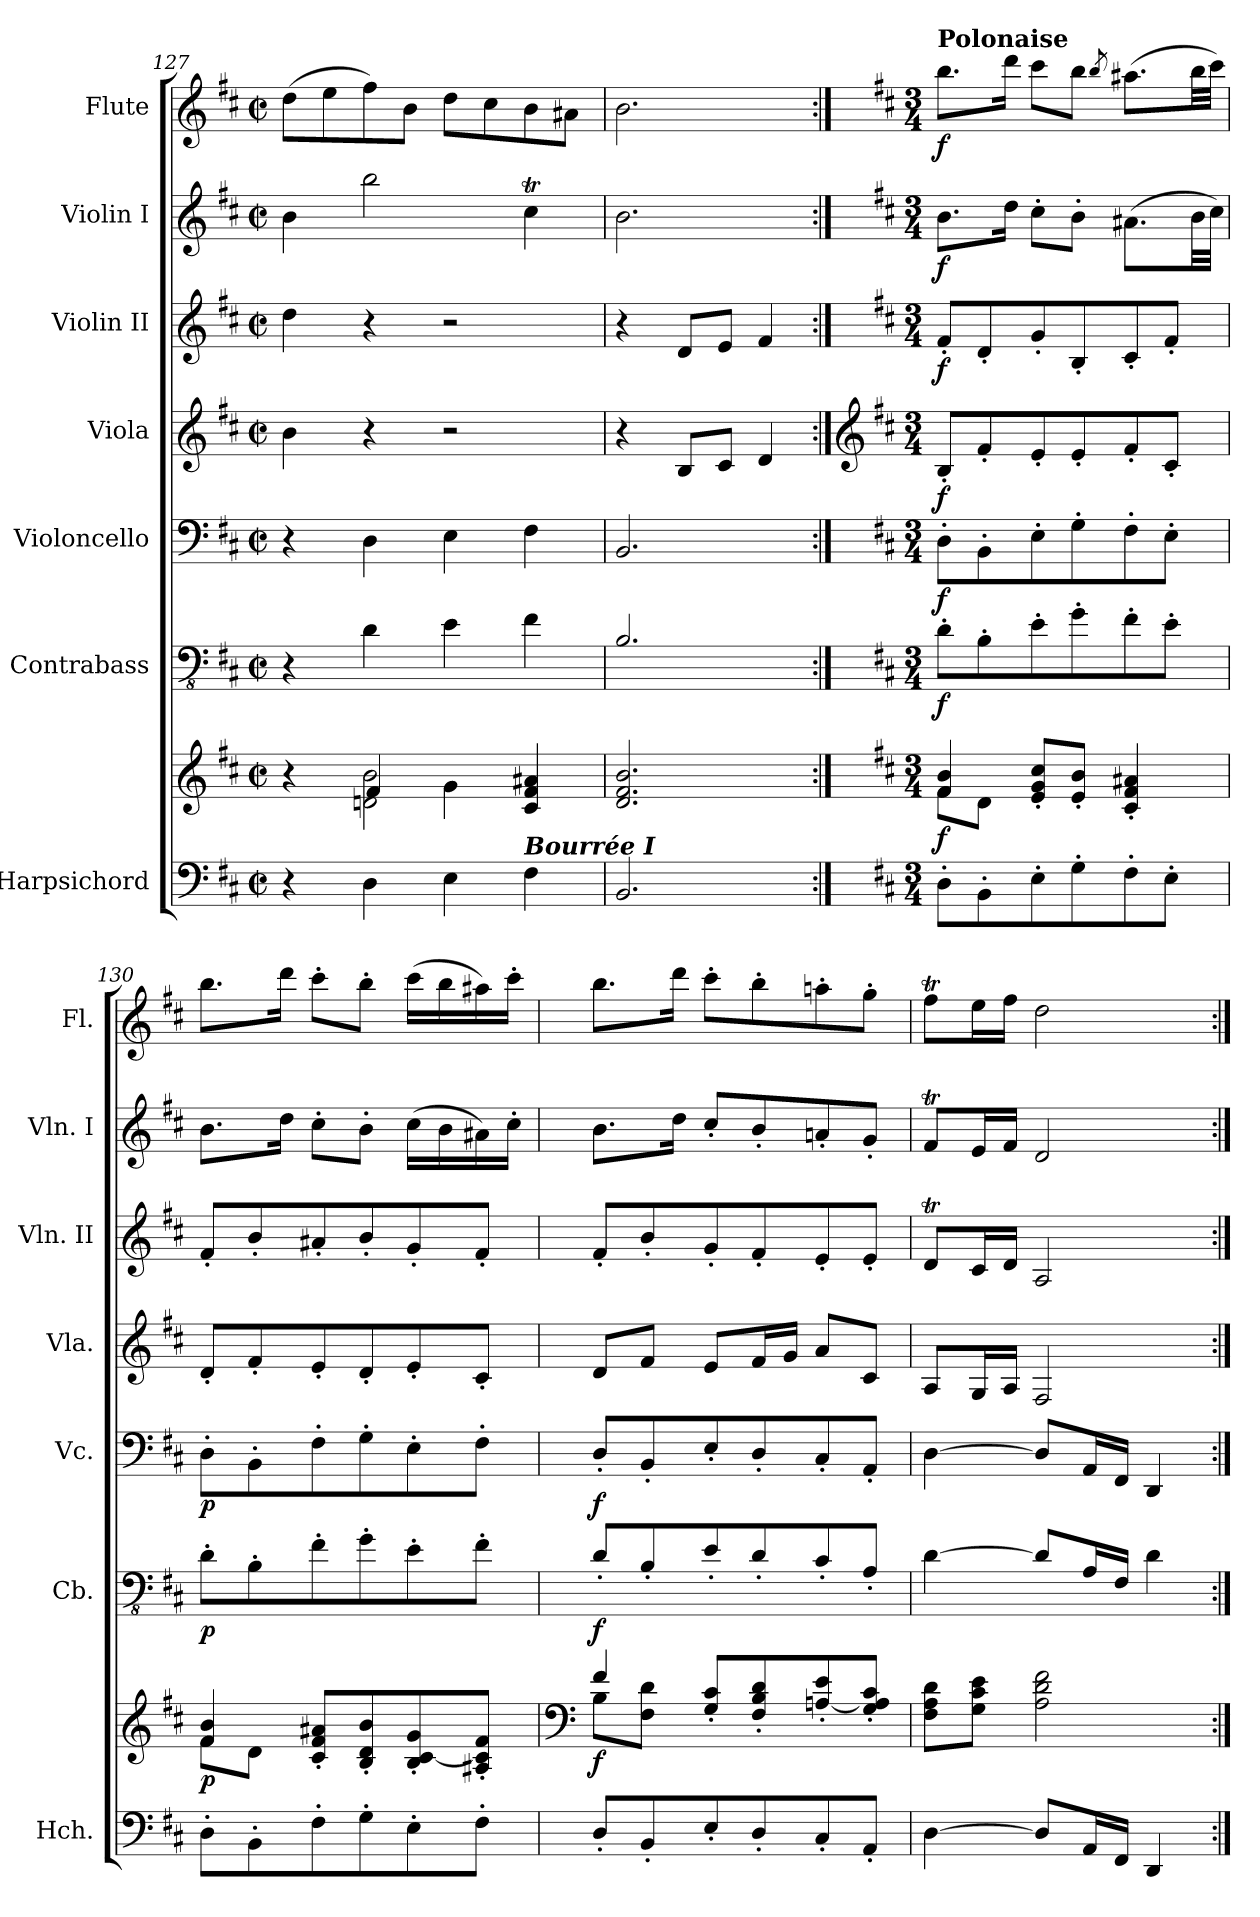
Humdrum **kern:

**kern	**kern	**dynam	**kern	**dynam	**kern	**dynam	**kern	**dynam	**kern	**dynam	**kern	**dynam	**kern	**dynam
*part7	*part7	*part7	*part6	*part6	*part5	*part5	*part4	*part4	*part3	*part3	*part2	*part2	*part1	*part1
*staff8	*staff7	*staff7/8	*staff6	*staff6	*staff5	*staff5	*staff4	*staff4	*staff3	*staff3	*staff2	*staff2	*staff1	*staff1
*I"Harpsichord	*	*	*I"Contrabass	*	*I"Violoncello	*	*I"Viola	*	*I"Violin II	*	*I"Violin I	*	*I"Flute	*
*I'Hch.	*	*	*I'Cb.	*	*I'Vc.	*	*I'Vla.	*	*I'Vln. II	*	*I'Vln. I	*	*I'Fl.	*
*clefF4	*clefG2	*	*clefFv4	*	*clefF4	*	*clefG2	*	*clefG2	*	*clefG2	*	*clefG2	*
*	*	*	*ITrd7c12	*	*	*	*	*	*	*	*	*	*	*
*k[f#c#]	*k[f#c#]	*	*k[f#c#]	*	*k[f#c#]	*	*k[f#c#]	*	*k[f#c#]	*	*k[f#c#]	*	*k[f#c#]	*
*M2/2	*M2/2	*	*M2/2	*	*M2/2	*	*M2/2	*	*M2/2	*	*M2/2	*	*M2/2	*
*met(c|)	*met(c|)	*	*met(c|)	*	*met(c|)	*	*met(c|)	*	*met(c|)	*	*met(c|)	*	*met(c|)	*
=127	=127	=127	=127	=127	=127	=127	=127	=127	=127	=127	=127	=127	=127	=127
*	*^	*	*	*	*	*	*	*	*	*	*	*	*	*
4r	4r	4ryy	.	4r	.	4r	.	4b\	.	4dd\	.	4b\	.	(8dd\L	.
.	.	.	.	.	.	.	.	.	.	.	.	.	.	8ee\	.
4D\	2dn\ 2b\	4f#/	.	4DD\	.	4D\	.	4r	.	4r	.	2bb\	.	8ff#\)	.
.	.	.	.	.	.	.	.	.	.	.	.	.	.	8b\J	.
4E\	.	4g\	.	4EE\	.	4E\	.	2r	.	2r	.	.	.	8dd\L	.
.	.	.	.	.	.	.	.	.	.	.	.	.	.	8cc#\	.
*	*	*	*	*	*	*	*	*	*	*	*	*	*	*MM86	*
!LO:TX:a:Bi:t=Bourrée I	!	!	!	!	!	!	!	!	!	!	!	!	!	!	!
4F#\	4c#/ 4f#/ 4a#X/	4ryy	.	4FF#\	.	4F#\	.	.	.	.	.	4cc#t\	.	8b\	.
*	*	*	*	*	*	*	*	*	*	*	*	*	*	*MM78	*
.	.	.	.	.	.	.	.	.	.	.	.	.	.	8a#X\J	.
*	*v	*v	*	*	*	*	*	*	*	*	*	*	*	*	*
=128	=128	=128	=128	=128	=128	=128	=128	=128	=128	=128	=128	=128	=128	=128
*	*	*	*	*	*	*	*	*	*	*	*	*	*MM67	*
2.BB/	2.d/ 2.f#/ 2.b/	.	2.BBB/	.	2.BB/	.	4r	.	4r	.	2.b\	.	2.b\	.
.	.	.	.	.	.	.	8B/L	.	8d/L	.	.	.	.	.
.	.	.	.	.	.	.	8c#/J	.	8e/J	.	.	.	.	.
.	.	.	.	.	.	.	4d/	.	4f#/	.	.	.	.	.
!!LO:LB:g=z
=129:|!	=129:|!	=129:|!	=129:|!	=129:|!	=129:|!	=129:|!	=129:|!	=129:|!	=129:|!	=129:|!	=129:|!	=129:|!	=129:|!	=129:|!
*	*	*	*	*	*	*	*clefG2	*	*	*	*	*	*	*
*k[f#c#]	*k[f#c#]	*	*k[f#c#]	*	*k[f#c#]	*	*k[f#c#]	*	*k[f#c#]	*	*k[f#c#]	*	*k[f#c#]	*
*M3/4	*M3/4	*	*M3/4	*	*M3/4	*	*M3/4	*	*M3/4	*	*M3/4	*	*M3/4	*
*	*	*	*	*	*	*	*	*	*	*	*	*	*MM63	*
*	*^	*	*	*	*	*	*	*	*	*	*	*	*	*
!	!	!	!	!	!	!	!	!	!	!	!	!	!	!LO:TX:a:B:t=Polonaise	!
!	!	!	!LO:DY:b	!	!LO:DY:b	!	!LO:DY:b	!	!LO:DY:b	!	!LO:DY:b	!	!LO:DY:b	!	!LO:DY:b
8D'\L	4f#/ 4b/	8f#\L	f	8DD'\L	f	8D'\L	f	8B'/L	f	8f#'/L	f	8.b\L	f	8.bb\L	f
8BB'\	.	8d\J	.	8BBB'\	.	8BB'\	.	8f#'/	.	8d'/	.	.	.	.	.
.	.	.	.	.	.	.	.	.	.	.	.	16dd\Jk	.	16ddd\Jk	.
8E'\	8e/' 8g/' 8cc#/'L	2ryy	.	8EE'\	.	8E'\	.	8e'/	.	8g'/	.	8cc#'\L	.	8ccc#\L	.
8G'\	8e/' 8b/'J	.	.	8GG'\	.	8G'\	.	8e'/	.	8B'/	.	8b'\J	.	8bb\J	.
.	.	.	.	.	.	.	.	.	.	.	.	.	.	8qbb/	.
8F#'\	4c#/' 4f#/' 4a#X/'	.	.	8FF#'\	.	8F#'\	.	8f#'/	.	8c#'/	.	(8.a#X\L	.	(8.aa#X\L	.
8E'\J	.	.	.	8EE'\J	.	8E'\J	.	8c#'/J	.	8f#'/J	.	.	.	.	.
.	.	.	.	.	.	.	.	.	.	.	.	32b\LL	.	32bb\LL	.
.	.	.	.	.	.	.	.	.	.	.	.	32cc#\JJJ)	.	32ccc#\JJJ)	.
=130	=130	=130	=130	=130	=130	=130	=130	=130	=130	=130	=130	=130	=130	=130	=130
!	!	!	!LO:DY:b	!	!LO:DY:b	!	!LO:DY:b	!	!	!	!	!	!	!	!
8D'\L	4f#/ 4b/	8f#\L	p	8DD'\L	p	8D'\L	p	8d'/L	.	8f#'/L	.	8.b\L	.	8.bb\L	.
8BB'\	.	8d\J	.	8BBB'\	.	8BB'\	.	8f#'/	.	8b'/	.	.	.	.	.
.	.	.	.	.	.	.	.	.	.	.	.	16dd\Jk	.	16ddd\Jk	.
8F#'\	8c#/' 8f#/' 8a#X/'L	2ryy	.	8FF#'\	.	8F#'\	.	8e'/	.	8a#X'/	.	8cc#'\L	.	8ccc#'\L	.
8G'\	8B/' 8d/' 8b/'	.	.	8GG'\	.	8G'\	.	8d'/	.	8b'/	.	8b'\J	.	8bb'\J	.
8E'\	8B/' [8c#/' 8g/'	.	.	8EE'\	.	8E'\	.	8e'/	.	8g'/	.	(16cc#\LL	.	(16ccc#\LL	.
.	.	.	.	.	.	.	.	.	.	.	.	16b\	.	16bb\	.
8F#'\J	8A#X/' 8c#/]' 8f#/'J	.	.	8FF#'\J	.	8F#'\J	.	8c#'/J	.	8f#'/J	.	16a#X\)	.	16aa#X\)	.
.	.	.	.	.	.	.	.	.	.	.	.	16cc#'\JJ	.	16ccc#'\JJ	.
=131	=131	=131	=131	=131	=131	=131	=131	=131	=131	=131	=131	=131	=131	=131	=131
*	*clefF4	*	*	*	*	*	*	*	*	*	*	*	*	*	*
!	!	!	!LO:DY:b	!	!LO:DY:b	!	!LO:DY:b	!	!	!	!	!	!	!	!
8D'/L	4f#/	8B\L	f	8DD'/L	f	8D'/L	f	8d/L	.	8f#'/L	.	8.b\L	.	8.bb\L	.
8BB'/	.	8F#\ 8d\J	.	8BBB'/	.	8BB'/	.	8f#/J	.	8b'/	.	.	.	.	.
.	.	.	.	.	.	.	.	.	.	.	.	16dd\Jk	.	16ddd\Jk	.
8E'/	8G/' 8c#/'L	2ryy	.	8EE'/	.	8E'/	.	8e/L	.	8g'/	.	8cc#'/L	.	8ccc#'\L	.
8D'/	8F#/' 8B/' 8d/'	.	.	8DD'/	.	8D'/	.	16f#/L	.	8f#'/	.	8b'/	.	8bb'\	.
.	.	.	.	.	.	.	.	16g/JJ	.	.	.	.	.	.	.
8C#'/	[8An/' 8e/'	.	.	8CC#'/	.	8C#'/	.	8a/L	.	8e'/	.	8an'/	.	8aan'\	.
8AA'/J	8G/' 8A/]' 8c#/'J	.	.	8AAA'/J	.	8AA'/J	.	8c#/J	.	8e'/J	.	8g'/J	.	8gg'\J	.
*	*v	*v	*	*	*	*	*	*	*	*	*	*	*	*	*
=132	=132	=132	=132	=132	=132	=132	=132	=132	=132	=132	=132	=132	=132	=132
[4D\	8F#\ 8A\ 8d\L	.	[4DD\	.	[4D\	.	8A/L	.	8dT/L	.	8f#t/L	.	8ff#t\L	.
.	8G\ 8c#\ 8e\J	.	.	.	.	.	16G/L	.	16c#/L	.	16e/L	.	16ee\L	.
.	.	.	.	.	.	.	16A/JJ	.	16d/JJ	.	16f#/JJ	.	16ff#\JJ	.
8D/L]	2A\ 2d\ 2f#\	.	8DD/L]	.	8D/L]	.	2F#/	.	2A/	.	2d/	.	2dd\	.
16AA/L	.	.	16AAA/L	.	16AA/L	.	.	.	.	.	.	.	.	.
16FF#/JJ	.	.	16FFF#/JJ	.	16FF#/JJ	.	.	.	.	.	.	.	.	.
4DD/	.	.	4DD\	.	4DD/	.	.	.	.	.	.	.	.	.
=:|!	=:|!	=:|!	=:|!	=:|!	=:|!	=:|!	=:|!	=:|!	=:|!	=:|!	=:|!	=:|!	=:|!	=:|!
*-	*-	*-	*-	*-	*-	*-	*-	*-	*-	*-	*-	*-	*-	*-
